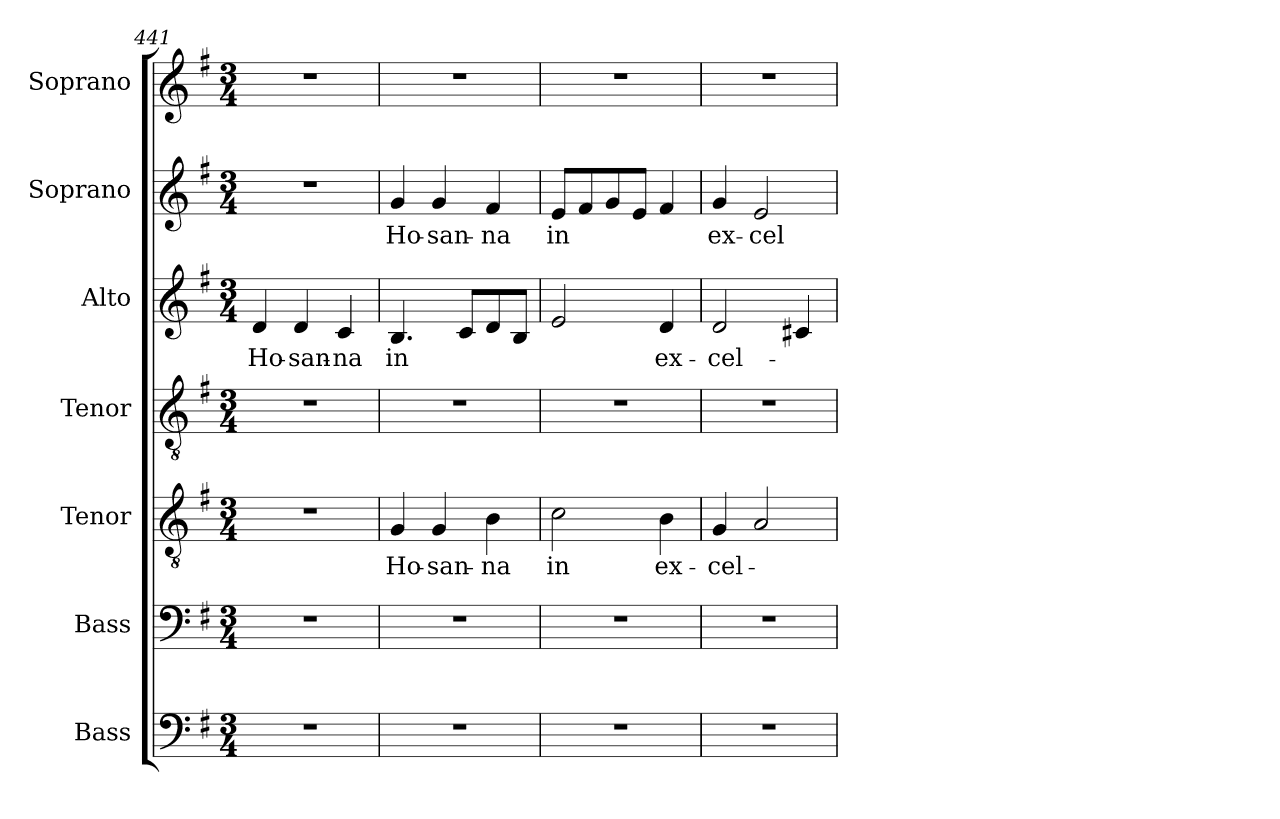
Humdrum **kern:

**kern	**kern	**kern	**text	**kern	**kern	**text	**kern	**text	**kern
*part7	*part6	*part5	*part5	*part4	*part3	*part3	*part2	*part2	*part1
*staff7	*staff6	*staff5	*staff5	*staff4	*staff3	*staff3	*staff2	*staff2	*staff1
*I"Bass	*I"Bass	*I"Tenor	*	*I"Tenor	*I"Alto	*	*I"Soprano	*	*I"Soprano
*I'B.	*I'B.	*I'T.	*	*I'T.	*I'A.	*	*I'S.	*	*I'S.
*clefF4	*clefF4	*clefGv2	*	*clefGv2	*clefG2	*	*clefG2	*	*clefG2
*	*	*ITrd7c12	*	*ITrd7c12	*	*	*	*	*
*k[f#]	*k[f#]	*k[f#]	*	*k[f#]	*k[f#]	*	*k[f#]	*	*k[f#]
*G:	*G:	*G:	*	*G:	*G:	*	*G:	*	*G:
*M3/4	*M3/4	*M3/4	*	*M3/4	*M3/4	*	*M3/4	*	*M3/4
=441	=441	=441	=441	=441	=441	=441	=441	=441	=441
!LO:N:vis=1	!LO:N:vis=1	!LO:N:vis=1	!	!LO:N:vis=1	!	!	!	!	!
!	!	!	!	!	!	!LO:LY:b:color=#000000	!LO:N:vis=1	!	!LO:N:vis=1
2.r	2.r	2.r	.	2.r	4di/	Ho-	2.r	.	2.r
!	!	!	!	!	!	!LO:LY:b:color=#000000	!	!	!
.	.	.	.	.	4di/	-san-	.	.	.
!	!	!	!	!	!	!LO:LY:b:color=#000000	!	!	!
.	.	.	.	.	4ci/	-na	.	.	.
=442	=442	=442	=442	=442	=442	=442	=442	=442	=442
!LO:N:vis=1	!LO:N:vis=1	!	!	!	!	!	!	!	!
!	!	!	!LO:LY:b:color=#000000	!LO:N:vis=1	!	!	!	!	!
!	!	!	!	!	!	!LO:LY:b:color=#000000	!	!	!
!	!	!	!	!	!	!	!	!LO:LY:b:color=#000000	!LO:N:vis=1
2.r	2.r	4GGi/	Ho-	2.r	4.Bi/	in	4gi/	Ho-	2.r
!	!	!	!LO:LY:b:color=#000000	!	!	!	!	!	!
!	!	!	!	!	!	!	!	!LO:LY:b:color=#000000	!
.	.	4GGi/	-san-	.	.	.	4gi/	-san-	.
.	.	.	.	.	8ci/L	.	.	.	.
!	!	!	!LO:LY:b:color=#000000	!	!	!	!	!	!
!	!	!	!	!	!	!	!	!LO:LY:b:color=#000000	!
.	.	4BBi\	-na	.	8di/	.	4f#i/	-na	.
.	.	.	.	.	8Bi/J	.	.	.	.
!!LO:LB:g=z
=443	=443	=443	=443	=443	=443	=443	=443	=443	=443
!LO:N:vis=1	!LO:N:vis=1	!	!	!	!	!	!	!	!
!	!	!	!LO:LY:b:color=#000000	!LO:N:vis=1	!	!	!	!	!
!	!	!	!	!	!	!	!	!LO:LY:b:color=#000000	!LO:N:vis=1
2.r	2.r	2Ci\	in	2.r	2ei/	.	8ei/L	in	2.r
.	.	.	.	.	.	.	8f#i/	.	.
.	.	.	.	.	.	.	8gi/	.	.
.	.	.	.	.	.	.	8ei/J	.	.
!	!	!	!LO:LY:b:color=#000000	!	!	!	!	!	!
!	!	!	!	!	!	!LO:LY:b:color=#000000	!	!	!
.	.	4BBi\	ex-	.	4di/	ex-	4f#i/	.	.
=444	=444	=444	=444	=444	=444	=444	=444	=444	=444
!LO:N:vis=1	!LO:N:vis=1	!	!	!	!	!	!	!	!
!	!	!	!LO:LY:b:color=#000000	!LO:N:vis=1	!	!	!	!	!
!	!	!	!	!	!	!LO:LY:b:color=#000000	!	!	!
!	!	!	!	!	!	!	!	!LO:LY:b:color=#000000	!LO:N:vis=1
2.r	2.r	4GGi/	-cel-	2.r	2di/	-cel-	4gi/	ex-	2.r
!	!	!	!	!	!	!	!	!LO:LY:b:color=#000000	!
.	.	2AAi/	.	.	.	.	2ei/	-cel-	.
.	.	.	.	.	4c#Xi/	.	.	.	.
=	=	=	=	=	=	=	=	=	=
*-	*-	*-	*-	*-	*-	*-	*-	*-	*-
